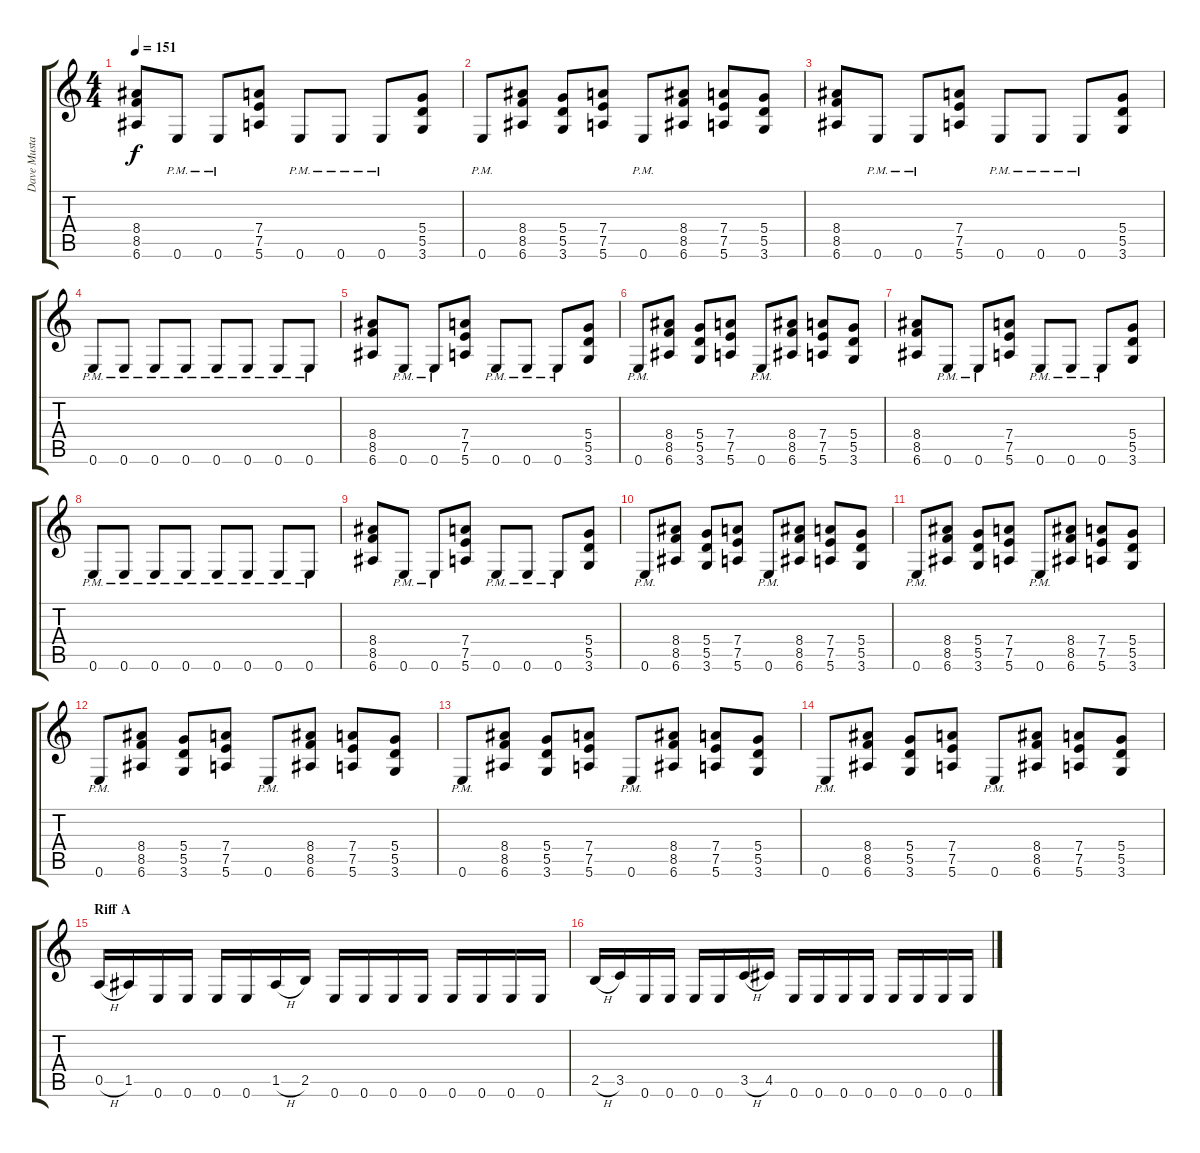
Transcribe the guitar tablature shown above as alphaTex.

\track ("Dave Mustaine" "Dave Musta") {instrument distortionguitar}
\staff {score tabs}
\tuning (E4 B3 G3 D3 A2 E2) {hide}
\ts (4 4)
\tempo 151
\clef g2
\ks c
(8.4 8.5 6.6).8{dy f} 0.6{pm}.8 0.6{pm}.8 (7.4 7.5 5.6).8 0.6{pm}.8 0.6{pm}.8 0.6{pm}.8 (5.4 5.5 3.6).8 |
0.6{pm}.8 (8.4 8.5 6.6).8 (5.4 5.5 3.6).8 (7.4 7.5 5.6).8 0.6{pm}.8 (8.4 8.5 6.6).8 (7.4 7.5 5.6).8 (5.4 5.5 3.6).8 |
(8.4 8.5 6.6).8 0.6{pm}.8 0.6{pm}.8 (7.4 7.5 5.6).8 0.6{pm}.8 0.6{pm}.8 0.6{pm}.8 (5.4 5.5 3.6).8 |
0.6{pm}.8 0.6{pm}.8 0.6{pm}.8 0.6{pm}.8 0.6{pm}.8 0.6{pm}.8 0.6{pm}.8 0.6{pm}.8 |
(8.4 8.5 6.6).8 0.6{pm}.8 0.6{pm}.8 (7.4 7.5 5.6).8 0.6{pm}.8 0.6{pm}.8 0.6{pm}.8 (5.4 5.5 3.6).8 |
0.6{pm}.8 (8.4 8.5 6.6).8 (5.4 5.5 3.6).8 (7.4 7.5 5.6).8 0.6{pm}.8 (8.4 8.5 6.6).8 (7.4 7.5 5.6).8 (5.4 5.5 3.6).8 |
(8.4 8.5 6.6).8 0.6{pm}.8 0.6{pm}.8 (7.4 7.5 5.6).8 0.6{pm}.8 0.6{pm}.8 0.6{pm}.8 (5.4 5.5 3.6).8 |
0.6{pm}.8 0.6{pm}.8 0.6{pm}.8 0.6{pm}.8 0.6{pm}.8 0.6{pm}.8 0.6{pm}.8 0.6{pm}.8 |
(8.4 8.5 6.6).8 0.6{pm}.8 0.6{pm}.8 (7.4 7.5 5.6).8 0.6{pm}.8 0.6{pm}.8 0.6{pm}.8 (5.4 5.5 3.6).8 |
0.6{pm}.8 (8.4 8.5 6.6).8 (5.4 5.5 3.6).8 (7.4 7.5 5.6).8 0.6{pm}.8 (8.4 8.5 6.6).8 (7.4 7.5 5.6).8 (5.4 5.5 3.6).8 |
0.6{pm}.8 (8.4 8.5 6.6).8 (5.4 5.5 3.6).8 (7.4 7.5 5.6).8 0.6{pm}.8 (8.4 8.5 6.6).8 (7.4 7.5 5.6).8 (5.4 5.5 3.6).8 |
0.6{pm}.8 (8.4 8.5 6.6).8 (5.4 5.5 3.6).8 (7.4 7.5 5.6).8 0.6{pm}.8 (8.4 8.5 6.6).8 (7.4 7.5 5.6).8 (5.4 5.5 3.6).8 |
0.6{pm}.8 (8.4 8.5 6.6).8 (5.4 5.5 3.6).8 (7.4 7.5 5.6).8 0.6{pm}.8 (8.4 8.5 6.6).8 (7.4 7.5 5.6).8 (5.4 5.5 3.6).8 |
0.6{pm}.8 (8.4 8.5 6.6).8 (5.4 5.5 3.6).8 (7.4 7.5 5.6).8 0.6{pm}.8 (8.4 8.5 6.6).8 (7.4 7.5 5.6).8 (5.4 5.5 3.6).8 |
\section ("" "Riff A")
0.5{h}.16 1.5.16 0.6.16 0.6.16 0.6.16 0.6.16 1.5{h}.16 2.5.16 0.6.16 0.6.16 0.6.16 0.6.16 0.6.16 0.6.16 0.6.16 0.6.16 |
2.5{h}.16 3.5.16 0.6.16 0.6.16 0.6.16 0.6.16 3.5{h}.16 4.5.16 0.6.16 0.6.16 0.6.16 0.6.16 0.6.16 0.6.16 0.6.16 0.6.16
